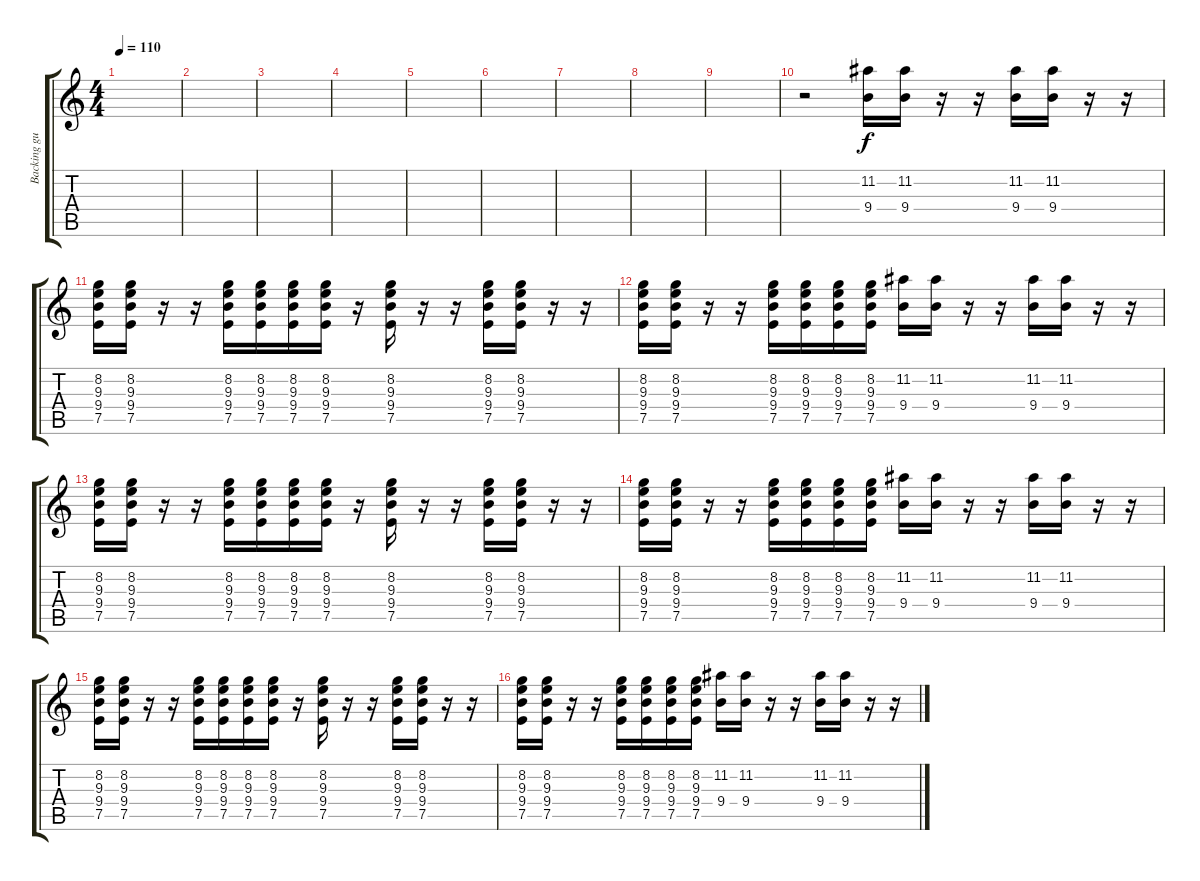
\track ("Backing guitar 2" "Backing gu") {instrument electricguitarclean}
\staff {score tabs}
\tuning (E4 B3 G3 D3 A2 E2) {hide}
\ts (4 4)
\tempo 110
\clef g2
\ks c
|
|
|
|
|
|
|
|
|
r.2{volume 12 instrument electricguitarclean} (11.2 9.4).16 (11.2 9.4).16 r.16 r.16 (11.2 9.4).16 (11.2 9.4).16 r.16 r.16 |
(8.2 9.3 9.4 7.5).16 (8.2 9.3 9.4 7.5).16 r.16 r.16 (8.2 9.3 9.4 7.5).16 (8.2 9.3 9.4 7.5).16 (8.2 9.3 9.4 7.5).16 (8.2 9.3 9.4 7.5).16 r.16 (8.2 9.3 9.4 7.5).16 r.16 r.16 (8.2 9.3 9.4 7.5).16 (8.2 9.3 9.4 7.5).16 r.16 r.16 |
(8.2 9.3 9.4 7.5).16 (8.2 9.3 9.4 7.5).16 r.16 r.16 (8.2 9.3 9.4 7.5).16 (8.2 9.3 9.4 7.5).16 (8.2 9.3 9.4 7.5).16 (8.2 9.3 9.4 7.5).16 (11.2 9.4).16 (11.2 9.4).16 r.16 r.16 (11.2 9.4).16 (11.2 9.4).16 r.16 r.16 |
(8.2 9.3 9.4 7.5).16 (8.2 9.3 9.4 7.5).16 r.16 r.16 (8.2 9.3 9.4 7.5).16 (8.2 9.3 9.4 7.5).16 (8.2 9.3 9.4 7.5).16 (8.2 9.3 9.4 7.5).16 r.16 (8.2 9.3 9.4 7.5).16 r.16 r.16 (8.2 9.3 9.4 7.5).16 (8.2 9.3 9.4 7.5).16 r.16 r.16 |
(8.2 9.3 9.4 7.5).16 (8.2 9.3 9.4 7.5).16 r.16 r.16 (8.2 9.3 9.4 7.5).16 (8.2 9.3 9.4 7.5).16 (8.2 9.3 9.4 7.5).16 (8.2 9.3 9.4 7.5).16 (11.2 9.4).16 (11.2 9.4).16 r.16 r.16 (11.2 9.4).16 (11.2 9.4).16 r.16 r.16 |
(8.2 9.3 9.4 7.5).16 (8.2 9.3 9.4 7.5).16 r.16 r.16 (8.2 9.3 9.4 7.5).16 (8.2 9.3 9.4 7.5).16 (8.2 9.3 9.4 7.5).16 (8.2 9.3 9.4 7.5).16 r.16 (8.2 9.3 9.4 7.5).16 r.16 r.16 (8.2 9.3 9.4 7.5).16 (8.2 9.3 9.4 7.5).16 r.16 r.16 |
(8.2 9.3 9.4 7.5).16 (8.2 9.3 9.4 7.5).16 r.16 r.16 (8.2 9.3 9.4 7.5).16 (8.2 9.3 9.4 7.5).16 (8.2 9.3 9.4 7.5).16 (8.2 9.3 9.4 7.5).16 (11.2 9.4).16 (11.2 9.4).16 r.16 r.16 (11.2 9.4).16 (11.2 9.4).16 r.16 r.16
